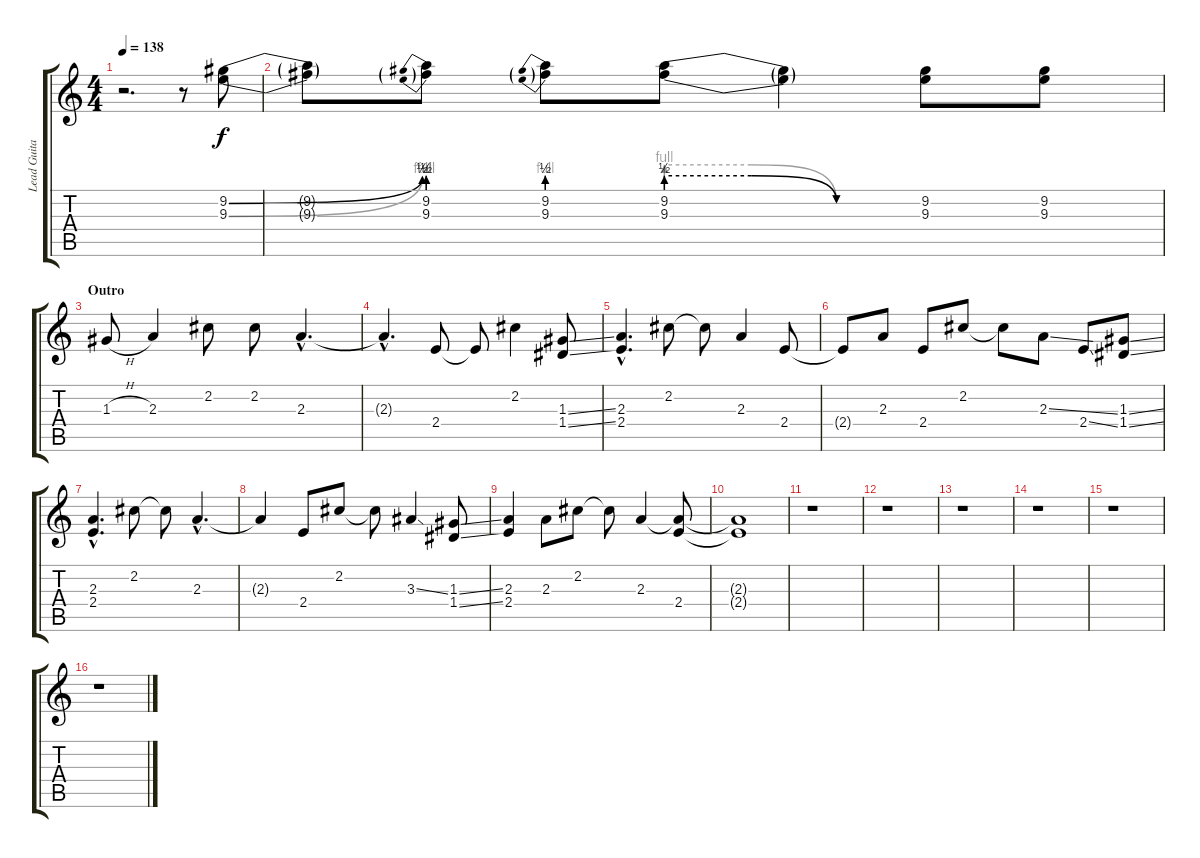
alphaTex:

\track ("Lead Guitar" "Lead Guita") {instrument overdrivenguitar}
\staff {score tabs}
\tuning (E4 B3 G3 D3 A2 E2) {hide}
\ts (4 4)
\tempo 138
\clef g2
\ks c
r.2{d dy f} r.8 (9.2{be (bend 0 0 60 2)} 9.3{be (bend 0 0 60 4)}).8 |
(9.2{t} 9.3{t}).8 (9.2{be (prebend 0 2 60 2)} 9.3{be (prebend 0 4 60 4)}).8 (9.2{be (prebend 0 2 60 2)} 9.3{be (prebend 0 4 60 4)}).8 (9.2{be (custom 0 2 20 2 40 0 60 0)} 9.3{be (custom 0 4 20 4 40 0 60 0)}).8 (9.2{t} 9.3{t}).4 (9.2 9.3).8 (9.2 9.3).8 |
\section ("" "Outro")
1.3{h}.8 2.3.4 2.2.8 2.2.8 2.3{hac}.4{d} |
2.3{hac t}.4{d} 2.4.8 2.4{t}.8 2.2.4 (1.3{ss} 1.4{ss}).8 |
(2.3{hac} 2.4{hac}).4{d} 2.2.8 2.2{t}.8 2.3.4 2.4.8 |
2.4{t}.8 2.3.8 2.4.8 2.2.8 2.2{t}.8 2.3{ss}.8 2.4{ss}.8 (1.3{ss} 1.4{ss}).8 |
(2.3{hac} 2.4{hac}).4{d} 2.2.8 2.2{t}.8 2.3{hac}.4{d} |
2.3{t}.4 2.4.8 2.2.8 2.2{t}.8 3.3{ss}.4 (1.3{ss} 1.4{ss}).8 |
(2.3 2.4).4 2.3.8 2.2.8 2.2{t}.8 2.3.4 (2.3{t} 2.4).8 |
(2.3{t} 2.4{t}).1 |
r.1 |
r.1 |
r.1 |
r.1 |
r.1 |
r.1
